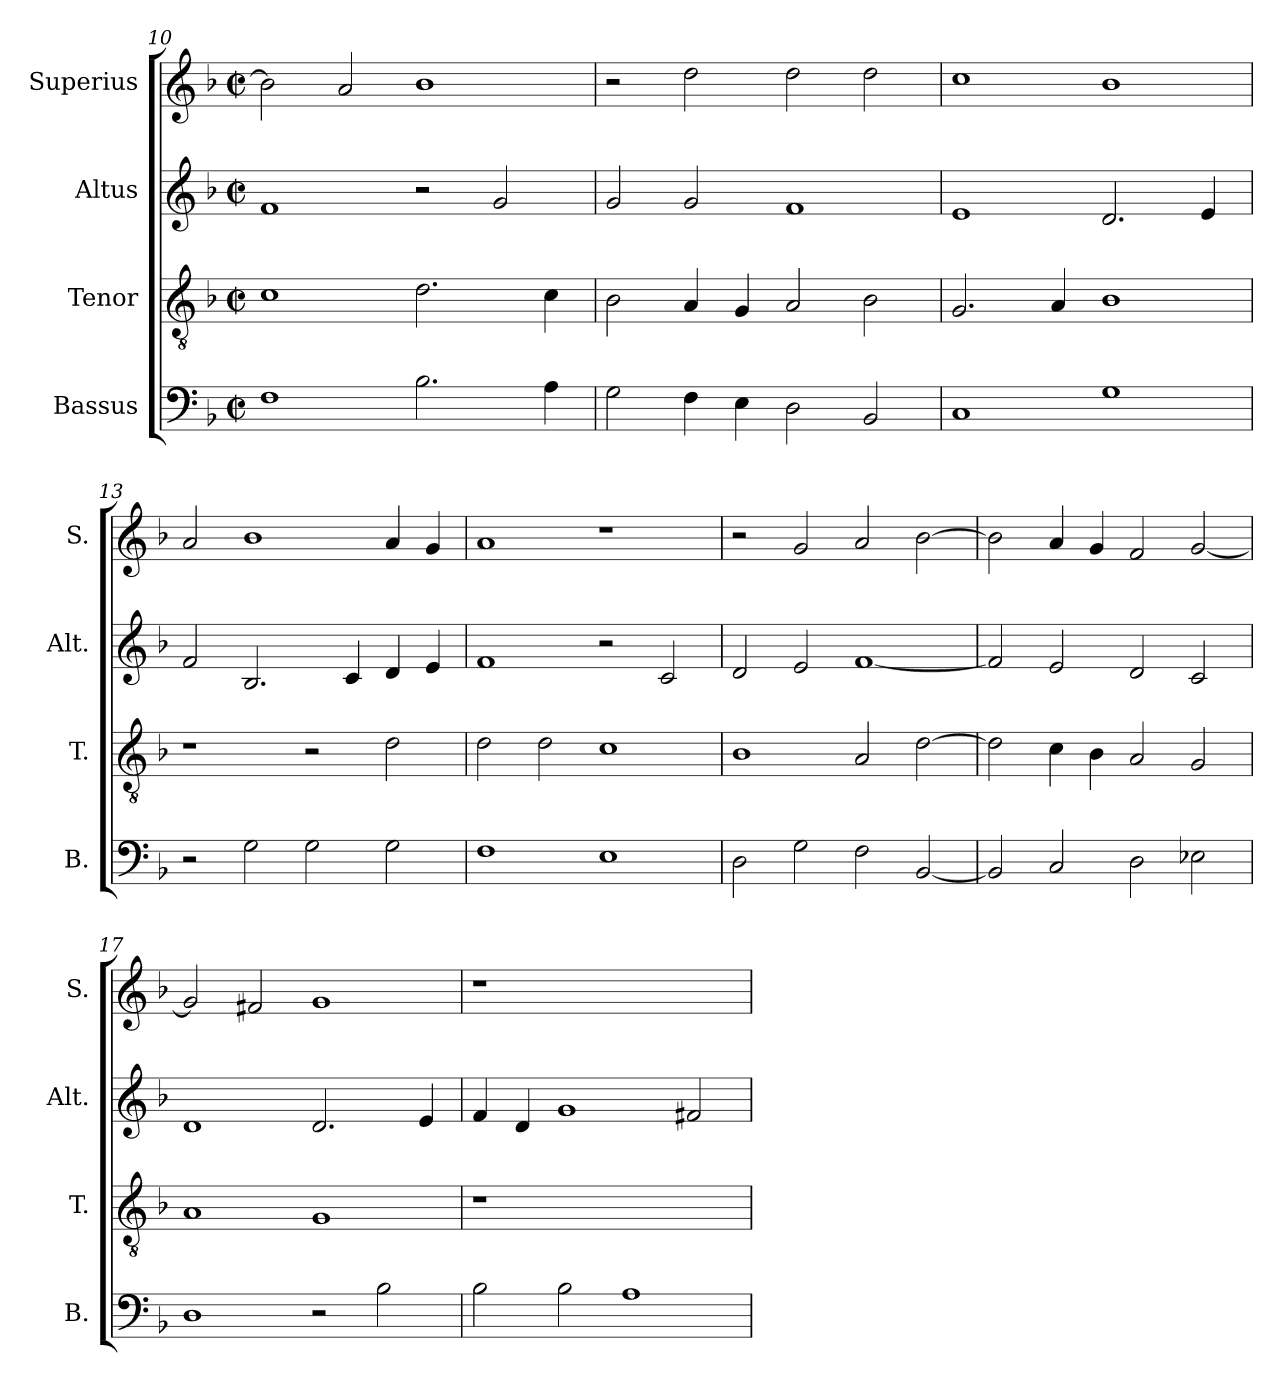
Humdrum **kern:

**kern	**kern	**kern	**kern
*part4	*part3	*part2	*part1
*staff4	*staff3	*staff2	*staff1
*I"Bassus	*I"Tenor	*I"Altus	*I"Superius
*I'B.	*I'T.	*I'Alt.	*I'S.
!!LO:PB:g=z
*clefF4	*clefGv2	*clefG2	*clefG2
*	*ITrd7c12	*	*
*k[b-]	*k[b-]	*k[b-]	*k[b-]
*F:	*F:	*F:	*F:
*M2/2	*M2/2	*M2/2	*M2/2
*met(c|)	*met(c|)	*met(c|)	*met(c|)
=10	=10	=10	=10
1Fi	1Ci	1fi	2b-i\]
.	.	.	2ai/
2.B-i\	2.Di\	2r	1b-i
.	.	2gi/	.
4Ai\	4Ci\	.	.
=11	=11	=11	=11
2Gi\	2BB-i\	2gi/	2r
4Fi\	4AAi/	2gi/	2ddi\
4Ei\	4GGi/	.	.
2Di\	2AAi/	1fi	2ddi\
2BB-i/	2BB-i\	.	2ddi\
=12	=12	=12	=12
1Ci	2.GGi/	1ei	1cci
.	4AAi/	.	.
1Gi	1BB-i	2.di/	1b-i
.	.	4ei/	.
=13	=13	=13	=13
2r	1r	2fi/	2ai/
2Gi\	.	2.B-i/	1b-i
2Gi\	2r	.	.
.	.	4ci/	.
2Gi\	2Di\	4di/	4ai/
.	.	4ei/	4gi/
=14	=14	=14	=14
1Fi	2Di\	1fi	1ai
.	2Di\	.	.
1Ei	1Ci	2r	1r
.	.	2ci/	.
!!LO:LB:g=z
=15	=15	=15	=15
2Di\	1BB-i	2di/	2r
2Gi\	.	2ei/	2gi/
2Fi\	2AAi/	[<1fi	2ai/
[<2BB-i/	[>2Di\	.	[>2b-i\
=16	=16	=16	=16
2BB-i/]	2Di\]	2fi/]	2b-i\]
2Ci/	4Ci\	2ei/	4ai/
.	4BB-i\	.	4gi/
2Di\	2AAi/	2di/	2fi/
2E-Xi\	2GGi/	2ci/	[<2gi/
=17	=17	=17	=17
1Di	1AAi	1di	2gi/]
.	.	.	2f#Xi/
2r	1GGi	2.di/	1gi
2B-i\	.	.	.
.	.	4ei/	.
=18	=18	=18	=18
!	!LO:N:vis=1	!	!LO:N:vis=1
2B-i\	1r	4fi/	1r
.	.	4di/	.
2B-i\	.	1gi	.
1Ai	1ryy	.	1ryy
.	.	2f#Xi/	.
=	=	=	=
*-	*-	*-	*-
